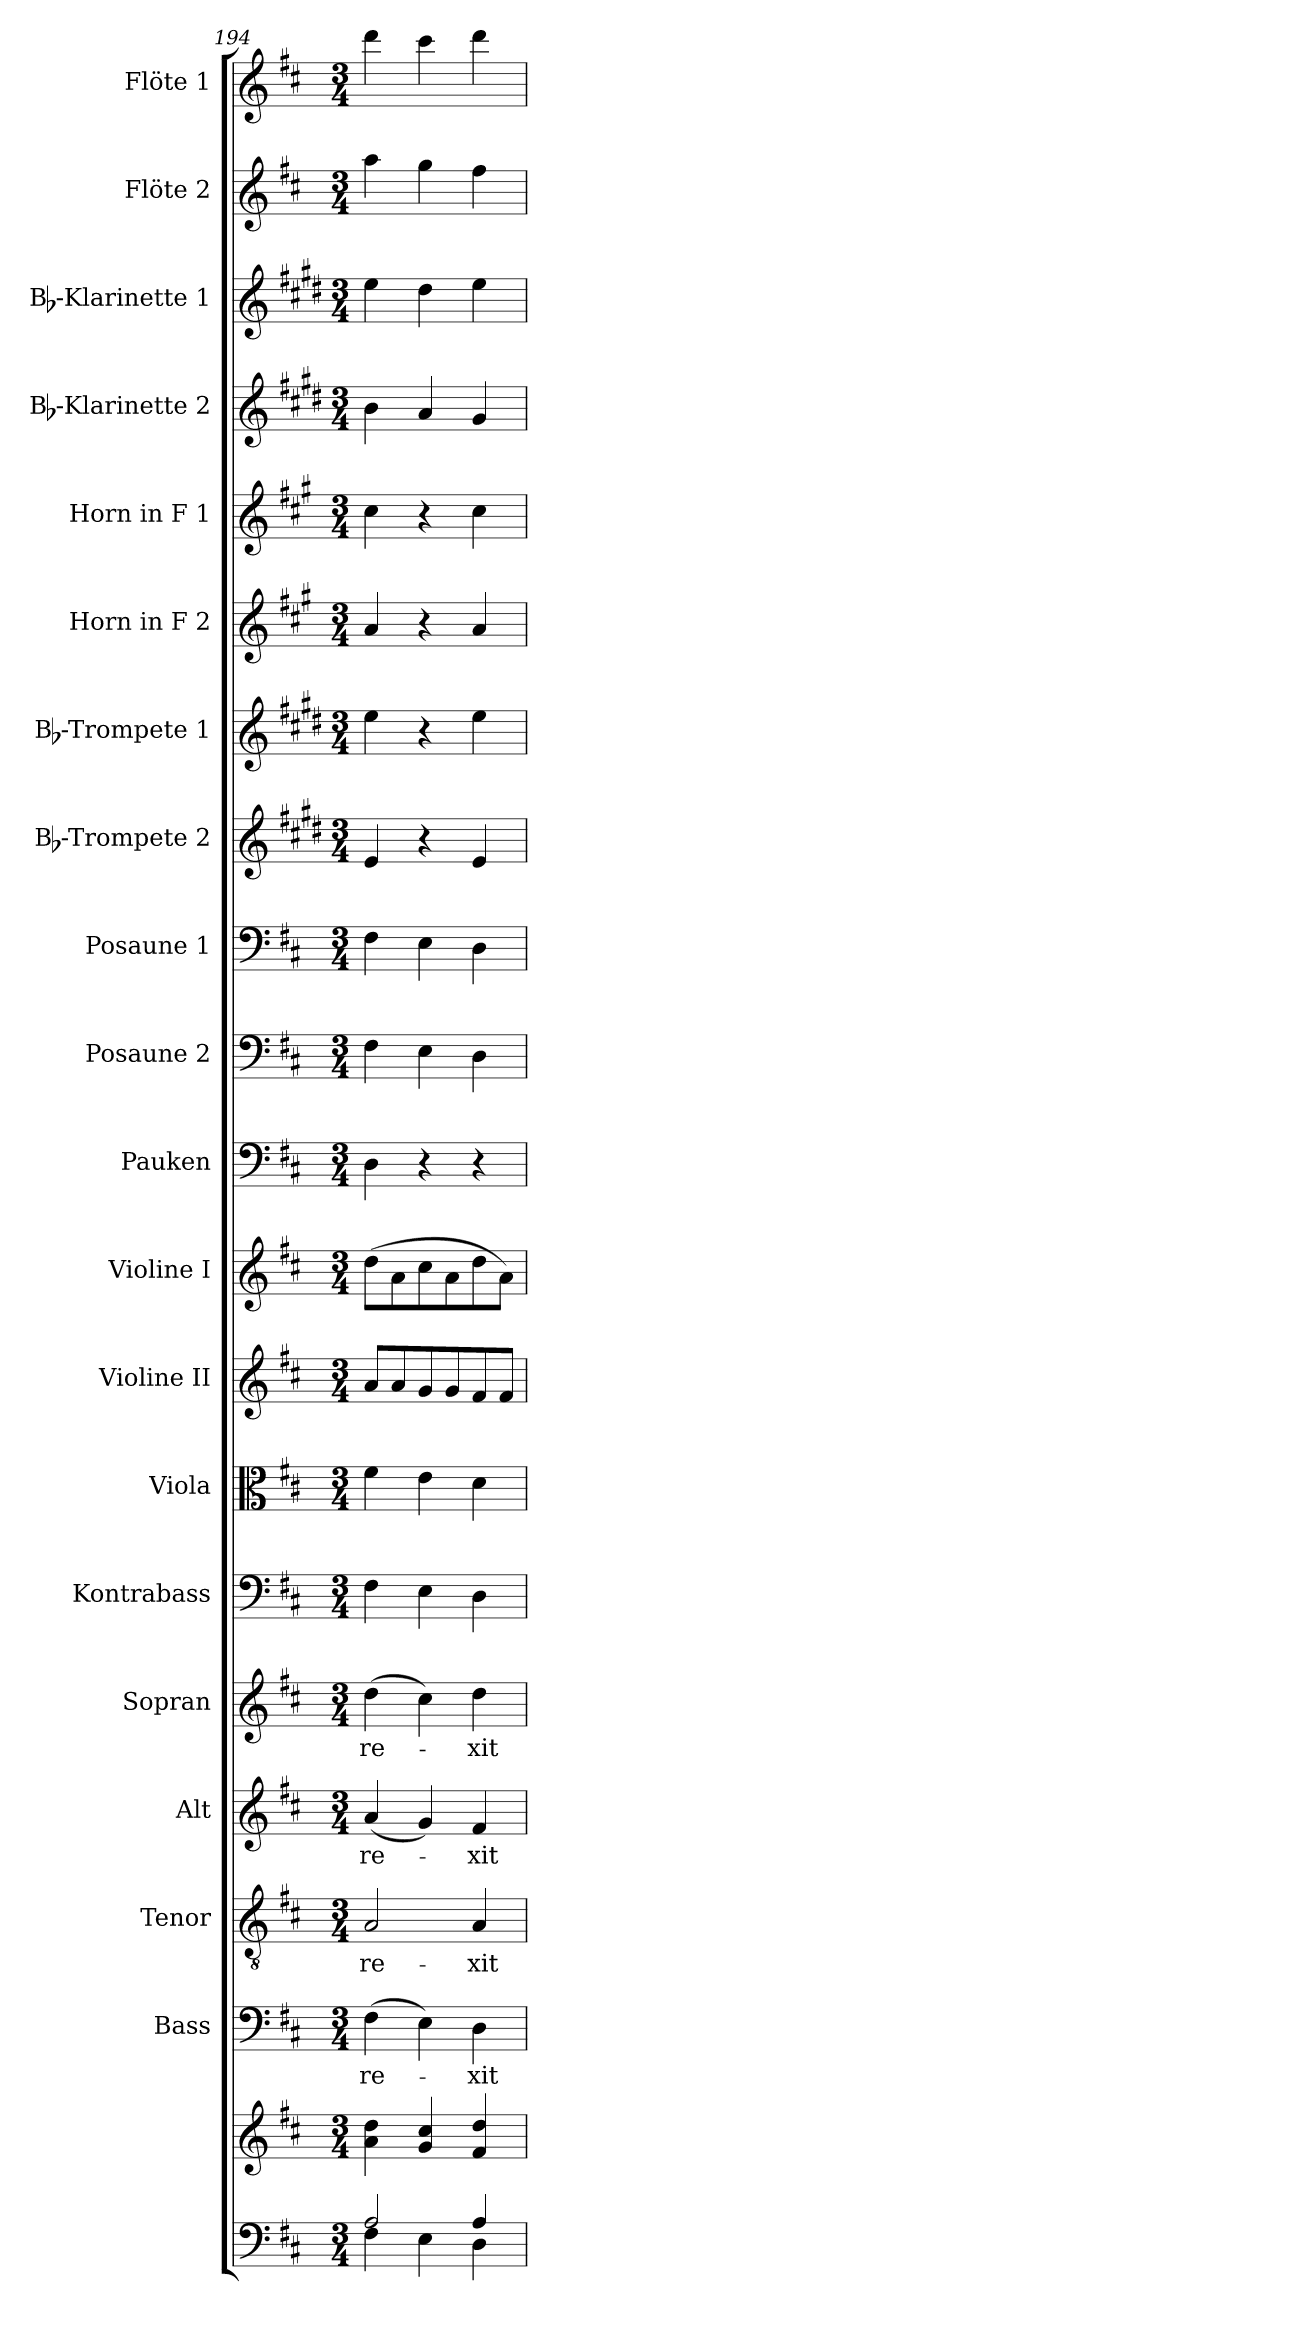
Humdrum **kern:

**kern	**kern	**kern	**text	**kern	**text	**kern	**text	**kern	**text	**kern	**kern	**kern	**kern	**kern	**kern	**kern	**kern	**kern	**kern	**kern	**kern	**kern	**kern	**kern
*part20	*part20	*part19	*part19	*part18	*part18	*part17	*part17	*part16	*part16	*part15	*part14	*part13	*part12	*part11	*part10	*part9	*part8	*part7	*part6	*part5	*part4	*part3	*part2	*part1
*staff21	*staff20	*staff19	*staff19	*staff18	*staff18	*staff17	*staff17	*staff16	*staff16	*staff15	*staff14	*staff13	*staff12	*staff11	*staff10	*staff9	*staff8	*staff7	*staff6	*staff5	*staff4	*staff3	*staff2	*staff1
*	*	*I"Bass	*	*I"Tenor	*	*I"Alt	*	*I"Sopran	*	*I"Kontrabass	*I"Viola	*I"Violine II	*I"Violine I	*I"Pauken	*I"Posaune 2	*I"Posaune 1	*I"Bb-Trompete 2	*I"Bb-Trompete 1	*I"Horn in F 2	*I"Horn in F 1	*I"Bb-Klarinette 2	*I"Bb-Klarinette 1	*I"Flöte 2	*I"Flöte 1
*	*	*I'B.	*	*I'T.	*	*I'A.	*	*I'S.	*	*I'Kb.	*I'Vla.	*I'Vl. II	*I'Vl. I	*I'Pk.	*I'Pos. 2	*I'Pos. 1	*I'Bb Trp. 2	*I'Bb Trp. 1	*	*	*I'Bb Kl. 2	*I'Bb Kl. 1	*I'Fl. 2	*I'Fl. 1
*clefF4	*clefG2	*clefF4	*	*clefGv2	*	*clefG2	*	*clefG2	*	*clefF4	*clefC3	*clefG2	*clefG2	*clefF4	*clefF4	*clefF4	*clefG2	*clefG2	*clefG2	*clefG2	*clefG2	*clefG2	*clefG2	*clefG2
*	*	*	*	*	*	*	*	*	*	*ITrd7c12	*	*	*	*	*	*	*ITrd1c2	*ITrd1c2	*ITrd4c7	*ITrd4c7	*ITrd1c2	*ITrd1c2	*	*
*k[f#c#]	*k[f#c#]	*k[f#c#]	*	*k[f#c#]	*	*k[f#c#]	*	*k[f#c#]	*	*k[f#c#]	*k[f#c#]	*k[f#c#]	*k[f#c#]	*k[f#c#]	*k[f#c#]	*k[f#c#]	*k[f#c#]	*k[f#c#]	*k[f#c#]	*k[f#c#]	*k[f#c#]	*k[f#c#]	*k[f#c#]	*k[f#c#]
*D:	*D:	*D:	*	*D:	*	*D:	*	*D:	*	*D:	*D:	*D:	*D:	*D:	*D:	*D:	*D:	*D:	*D:	*D:	*D:	*D:	*D:	*D:
*M3/4	*M3/4	*M3/4	*	*M3/4	*	*M3/4	*	*M3/4	*	*M3/4	*M3/4	*M3/4	*M3/4	*M3/4	*M3/4	*M3/4	*M3/4	*M3/4	*M3/4	*M3/4	*M3/4	*M3/4	*M3/4	*M3/4
=194	=194	=194	=194	=194	=194	=194	=194	=194	=194	=194	=194	=194	=194	=194	=194	=194	=194	=194	=194	=194	=194	=194	=194	=194
*^	*	*	*	*	*	*	*	*	*	*	*	*	*	*	*	*	*	*	*	*	*	*	*	*
!	!	!	!	!LO:LY:b	!	!LO:LY:b	!	!LO:LY:b	!	!LO:LY:b	!	!	!	!	!	!	!	!	!	!	!	!	!	!	!
2A/	4F#\	4a\ 4dd\	(>4F#\	-re-	2A/	-re-	(<4a/	-re-	(>4dd\	-re-	4FF#\	4f#\	8a/L	(>8dd\L	4D\	4F#\	4F#\	4d/	4dd\	4d/	4f#\	4a\	4dd\	4aa\	4ddd\
.	.	.	.	.	.	.	.	.	.	.	.	.	8a/	8a\	.	.	.	.	.	.	.	.	.	.	.
.	4E\	4g/ 4cc#/	4E\)	.	.	.	4g/)	.	4cc#\)	.	4EE\	4e\	8g/	8cc#\	4r	4E\	4E\	4r	4r	4r	4r	4g/	4cc#\	4gg\	4ccc#\
.	.	.	.	.	.	.	.	.	.	.	.	.	8g/	8a\	.	.	.	.	.	.	.	.	.	.	.
!	!	!	!	!LO:LY:b	!	!LO:LY:b	!	!LO:LY:b	!	!LO:LY:b	!	!	!	!	!	!	!	!	!	!	!	!	!	!	!
4A/	4D\	4f#/ 4dd/	4D\	-xit	4A/	-xit	4f#/	-xit	4dd\	-xit	4DD\	4d\	8f#/	8dd\	4r	4D\	4D\	4d/	4dd\	4d/	4f#\	4f#/	4dd\	4ff#\	4ddd\
.	.	.	.	.	.	.	.	.	.	.	.	.	8f#/J	8a\J)	.	.	.	.	.	.	.	.	.	.	.
*v	*v	*	*	*	*	*	*	*	*	*	*	*	*	*	*	*	*	*	*	*	*	*	*	*	*
=	=	=	=	=	=	=	=	=	=	=	=	=	=	=	=	=	=	=	=	=	=	=	=	=
*-	*-	*-	*-	*-	*-	*-	*-	*-	*-	*-	*-	*-	*-	*-	*-	*-	*-	*-	*-	*-	*-	*-	*-	*-
